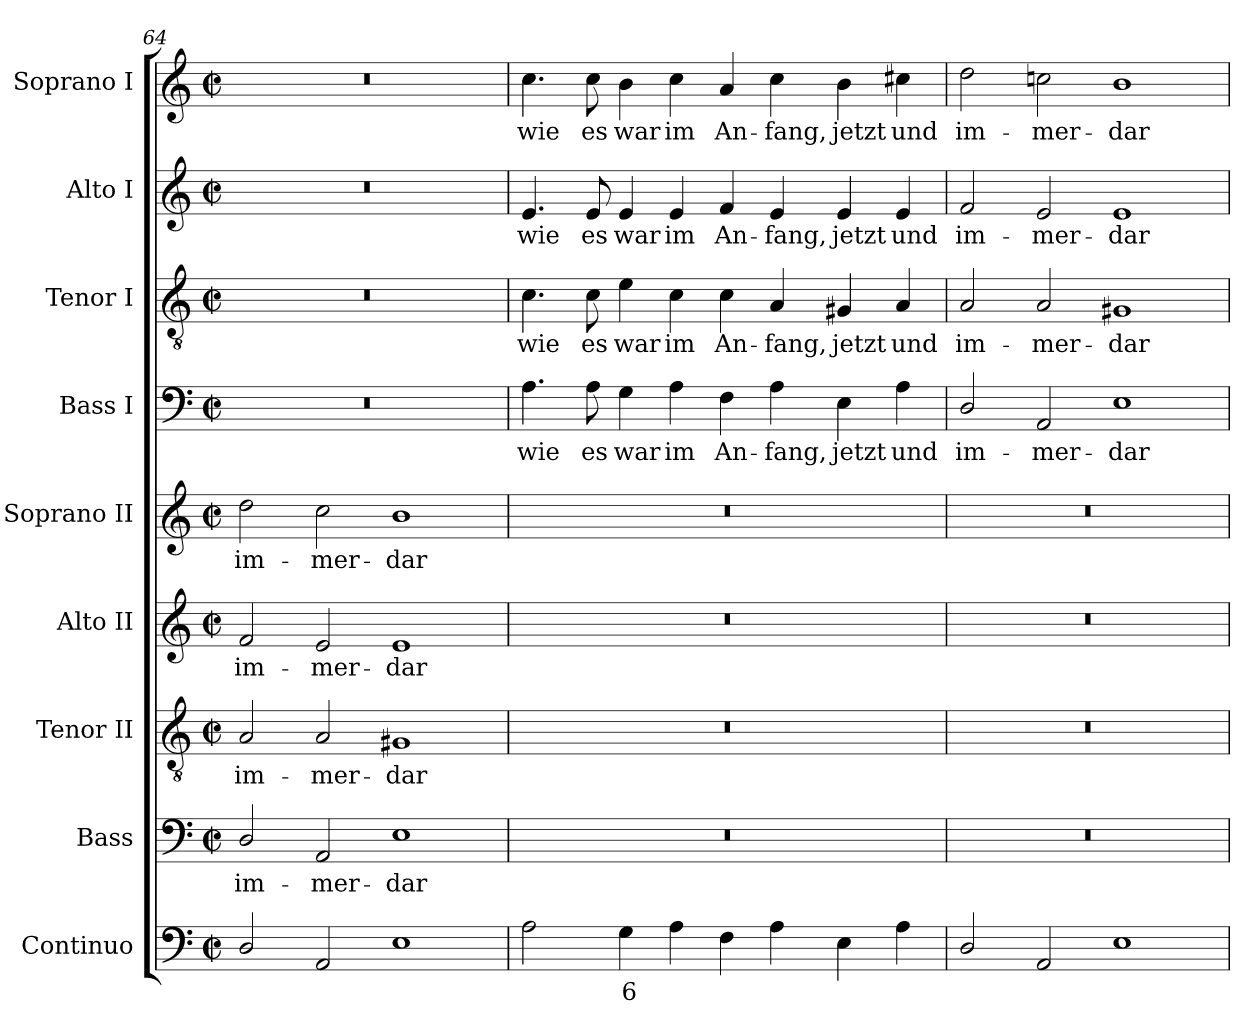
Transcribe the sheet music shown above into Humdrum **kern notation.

**kern	**text	**kern	**text	**kern	**text	**kern	**text	**kern	**text	**kern	**text	**kern	**text	**kern	**text	**kern	**text
*part9	*part9	*part8	*part8	*part7	*part7	*part6	*part6	*part5	*part5	*part4	*part4	*part3	*part3	*part2	*part2	*part1	*part1
*staff9	*staff9	*staff8	*staff8	*staff7	*staff7	*staff6	*staff6	*staff5	*staff5	*staff4	*staff4	*staff3	*staff3	*staff2	*staff2	*staff1	*staff1
*I"Continuo	*	*I"Bass	*	*I"Tenor II	*	*I"Alto II	*	*I"Soprano II	*	*I"Bass I	*	*I"Tenor I	*	*I"Alto I	*	*I"Soprano I	*
*	*	*I'B	*	*I'T	*	*I'A	*	*I'S	*	*I'B	*	*I'T	*	*I'A	*	*I'S	*
!!LO:LB:g=z
*clefF4	*	*clefF4	*	*clefGv2	*	*clefG2	*	*clefG2	*	*clefF4	*	*clefGv2	*	*clefG2	*	*clefG2	*
*k[]	*	*k[]	*	*k[]	*	*k[]	*	*k[]	*	*k[]	*	*k[]	*	*k[]	*	*k[]	*
*C:	*	*C:	*	*C:	*	*C:	*	*C:	*	*C:	*	*C:	*	*C:	*	*C:	*
*M4/2	*	*M4/2	*	*M4/2	*	*M4/2	*	*M4/2	*	*M4/2	*	*M4/2	*	*M4/2	*	*M4/2	*
*met(c|)	*	*met(c|)	*	*met(c|)	*	*met(c|)	*	*met(c|)	*	*met(c|)	*	*met(c|)	*	*met(c|)	*	*met(c|)	*
=64	=64	=64	=64	=64	=64	=64	=64	=64	=64	=64	=64	=64	=64	=64	=64	=64	=64
!	!	!	!LO:LY:b	!	!LO:LY:b	!	!LO:LY:b	!	!LO:LY:b	!	!	!	!	!	!	!	!
2D/	.	2D/	im-	2A	im-	2f	im-	2dd	im-	0r	.	0r	.	0r	.	0r	.
!	!	!	!LO:LY:b	!	!LO:LY:b	!	!LO:LY:b	!	!LO:LY:b	!	!	!	!	!	!	!	!
2AA	.	2AA	-mer-	2A	-mer-	2e	-mer-	2cc	-mer-	.	.	.	.	.	.	.	.
!	!	!	!LO:LY:b	!	!LO:LY:b	!	!LO:LY:b	!	!LO:LY:b	!	!	!	!	!	!	!	!
1E	.	1E	-dar	1G#X	-dar	1e	-dar	1b	-dar	.	.	.	.	.	.	.	.
=65	=65	=65	=65	=65	=65	=65	=65	=65	=65	=65	=65	=65	=65	=65	=65	=65	=65
!	!	!	!	!	!	!	!	!	!	!	!LO:LY:b	!	!LO:LY:b	!	!LO:LY:b	!	!LO:LY:b
2A	.	0r	.	0r	.	0r	.	0r	.	4.A	wie	4.c	wie	4.e	wie	4.cc	wie
!	!	!	!	!	!	!	!	!	!	!	!LO:LY:b	!	!LO:LY:b	!	!LO:LY:b	!	!LO:LY:b
.	.	.	.	.	.	.	.	.	.	8A	es	8c	es	8e	es	8cc	es
!	!LO:LY:b	!	!	!	!	!	!	!	!	!	!LO:LY:b	!	!LO:LY:b	!	!LO:LY:b	!	!LO:LY:b
4G	6	.	.	.	.	.	.	.	.	4G	war	4e	war	4e	war	4b	war
!	!	!	!	!	!	!	!	!	!	!	!LO:LY:b	!	!LO:LY:b	!	!LO:LY:b	!	!LO:LY:b
4A	.	.	.	.	.	.	.	.	.	4A	im	4c	im	4e	im	4cc	im
!	!	!	!	!	!	!	!	!	!	!	!LO:LY:b	!	!LO:LY:b	!	!LO:LY:b	!	!LO:LY:b
4F	.	.	.	.	.	.	.	.	.	4F	An-	4c	An-	4f	An-	4a	An-
!	!	!	!	!	!	!	!	!	!	!	!LO:LY:b	!	!LO:LY:b	!	!LO:LY:b	!	!LO:LY:b
4A	.	.	.	.	.	.	.	.	.	4A	-fang,	4A	-fang,	4e	-fang,	4cc	-fang,
!	!	!	!	!	!	!	!	!	!	!	!LO:LY:b	!	!LO:LY:b	!	!LO:LY:b	!	!LO:LY:b
4E	.	.	.	.	.	.	.	.	.	4E	jetzt	4G#X	jetzt	4e	jetzt	4b	jetzt
!	!	!	!	!	!	!	!	!	!	!	!LO:LY:b	!	!LO:LY:b	!	!LO:LY:b	!	!LO:LY:b
4A	.	.	.	.	.	.	.	.	.	4A	und	4A	und	4e	und	4cc#X	und
=66	=66	=66	=66	=66	=66	=66	=66	=66	=66	=66	=66	=66	=66	=66	=66	=66	=66
!	!	!	!	!	!	!	!	!	!	!	!LO:LY:b	!	!LO:LY:b	!	!LO:LY:b	!	!LO:LY:b
2D/	.	0r	.	0r	.	0r	.	0r	.	2D/	im-	2A	im-	2f	im-	2dd	im-
!	!	!	!	!	!	!	!	!	!	!	!LO:LY:b	!	!LO:LY:b	!	!LO:LY:b	!	!LO:LY:b
2AA	.	.	.	.	.	.	.	.	.	2AA	-mer-	2A	-mer-	2e	-mer-	2ccn	-mer-
!	!	!	!	!	!	!	!	!	!	!	!LO:LY:b	!	!LO:LY:b	!	!LO:LY:b	!	!LO:LY:b
1E	.	.	.	.	.	.	.	.	.	1E	-dar	1G#X	-dar	1e	-dar	1b	-dar
=	=	=	=	=	=	=	=	=	=	=	=	=	=	=	=	=	=
*-	*-	*-	*-	*-	*-	*-	*-	*-	*-	*-	*-	*-	*-	*-	*-	*-	*-
